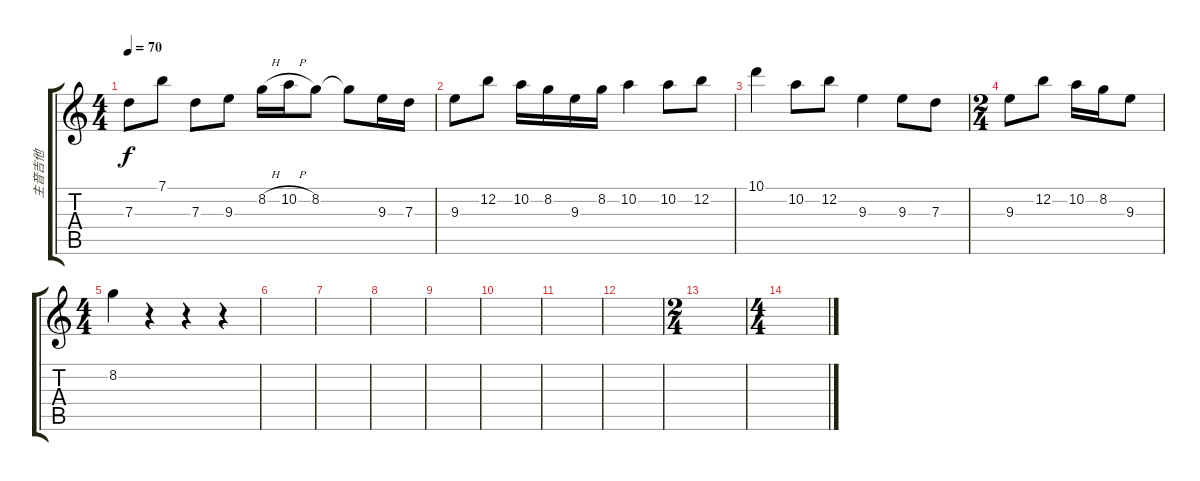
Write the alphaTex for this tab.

\track ("主音吉他" "主音吉他") {instrument overdrivenguitar}
\staff {score tabs}
\tuning (E4 B3 G3 D3 A2 E2) {hide}
\ts (4 4)
\tempo 70
\clef g2
\ks c
7.3.8{dy f} 7.1.8 7.3.8 9.3.8 8.2{h}.16 10.2{h}.16 8.2.8 8.2{t}.8 9.3.16 7.3.16 |
9.3.8 12.2.8 10.2.16 8.2.16 9.3.16 8.2.16 10.2.4 10.2.8 12.2.8 |
10.1.4 10.2.8 12.2.8 9.3.4 9.3.8 7.3.8 |
\ts (2 4)
9.3.8 12.2.8 10.2.16 8.2.16 9.3.8 |
\ts (4 4)
8.2.4 r.4 r.4 r.4 |
|
|
|
|
|
|
|
\ts (2 4)
|
\ts (4 4)
